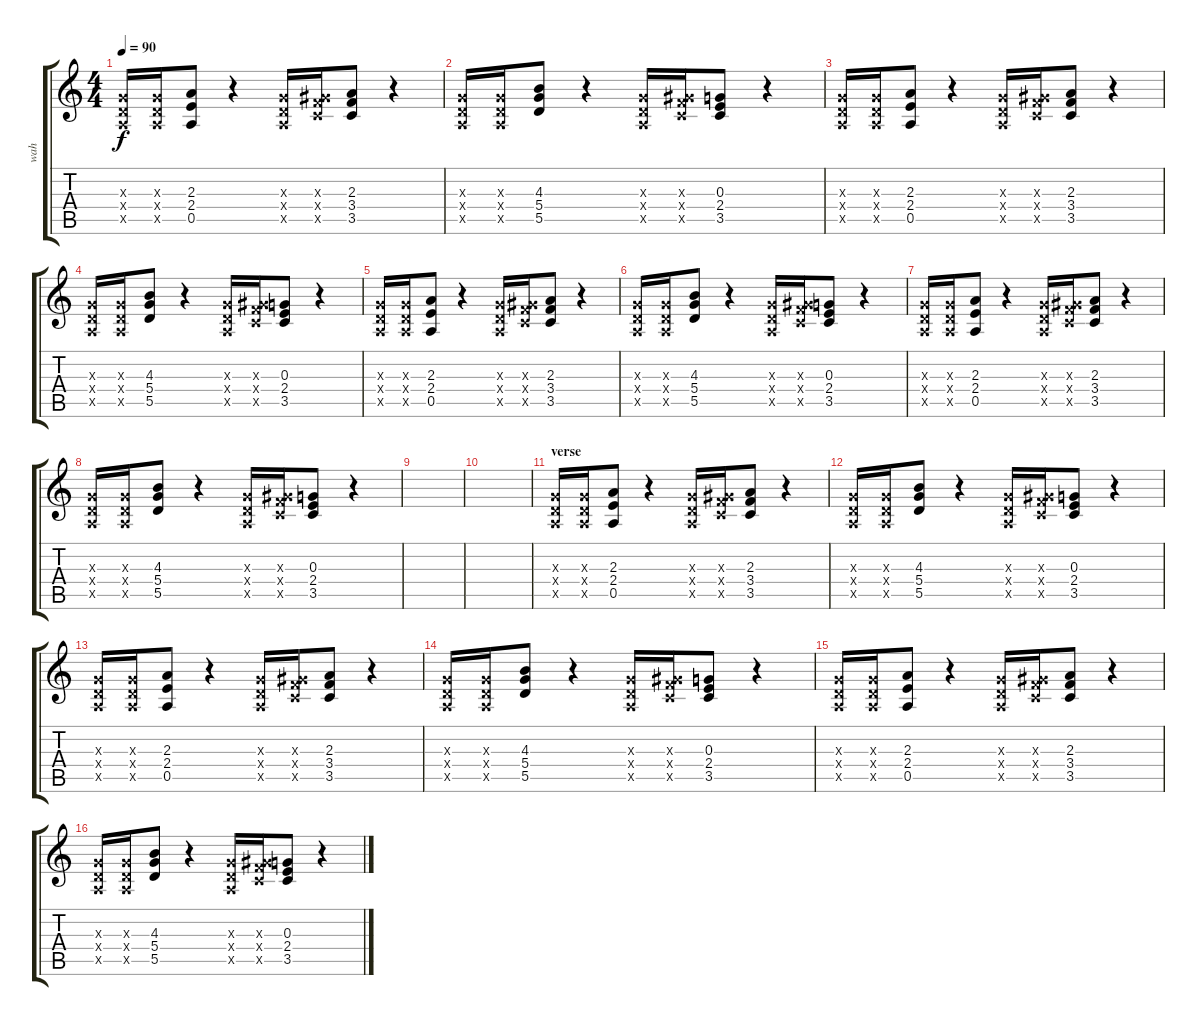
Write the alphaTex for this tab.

\track ("wah" "wah") {instrument overdrivenguitar}
\staff {score tabs}
\tuning (E4 B3 G3 D3 A2 E2) {hide}
\ts (4 4)
\tempo 90
\clef g2
\ks c
(0.3{x} 0.4{x} 0.5{x}).16{dy f instrument overdrivenguitar} (0.3{x} 0.4{x} 0.5{x}).16 (2.3 2.4 0.5).8 r.4 (0.3{x} 0.4{x} 0.5{x}).16 (1.3{x} 3.4{x} 3.5{x}).16 (2.3 3.4 3.5).8 r.4 |
(0.3{x} 0.4{x} 0.5{x}).16 (0.3{x} 0.4{x} 0.5{x}).16 (4.3 5.4 5.5).8 r.4 (0.3{x} 0.4{x} 0.5{x}).16 (1.3{x} 3.4{x} 3.5{x}).16 (0.3 2.4 3.5).8 r.4 |
(0.3{x} 0.4{x} 0.5{x}).16 (0.3{x} 0.4{x} 0.5{x}).16 (2.3 2.4 0.5).8 r.4 (0.3{x} 0.4{x} 0.5{x}).16 (1.3{x} 3.4{x} 3.5{x}).16 (2.3 3.4 3.5).8 r.4 |
(0.3{x} 0.4{x} 0.5{x}).16 (0.3{x} 0.4{x} 0.5{x}).16 (4.3 5.4 5.5).8 r.4 (0.3{x} 0.4{x} 0.5{x}).16 (1.3{x} 3.4{x} 3.5{x}).16 (0.3 2.4 3.5).8 r.4 |
(0.3{x} 0.4{x} 0.5{x}).16 (0.3{x} 0.4{x} 0.5{x}).16 (2.3 2.4 0.5).8 r.4 (0.3{x} 0.4{x} 0.5{x}).16 (1.3{x} 3.4{x} 3.5{x}).16 (2.3 3.4 3.5).8 r.4 |
(0.3{x} 0.4{x} 0.5{x}).16 (0.3{x} 0.4{x} 0.5{x}).16 (4.3 5.4 5.5).8 r.4 (0.3{x} 0.4{x} 0.5{x}).16 (1.3{x} 3.4{x} 3.5{x}).16 (0.3 2.4 3.5).8 r.4 |
(0.3{x} 0.4{x} 0.5{x}).16 (0.3{x} 0.4{x} 0.5{x}).16 (2.3 2.4 0.5).8 r.4 (0.3{x} 0.4{x} 0.5{x}).16 (1.3{x} 3.4{x} 3.5{x}).16 (2.3 3.4 3.5).8 r.4 |
(0.3{x} 0.4{x} 0.5{x}).16 (0.3{x} 0.4{x} 0.5{x}).16 (4.3 5.4 5.5).8 r.4 (0.3{x} 0.4{x} 0.5{x}).16 (1.3{x} 3.4{x} 3.5{x}).16 (0.3 2.4 3.5).8 r.4 |
|
|
\section ("" "verse")
(0.3{x} 0.4{x} 0.5{x}).16 (0.3{x} 0.4{x} 0.5{x}).16 (2.3 2.4 0.5).8 r.4 (0.3{x} 0.4{x} 0.5{x}).16 (1.3{x} 3.4{x} 3.5{x}).16 (2.3 3.4 3.5).8 r.4 |
(0.3{x} 0.4{x} 0.5{x}).16 (0.3{x} 0.4{x} 0.5{x}).16 (4.3 5.4 5.5).8 r.4 (0.3{x} 0.4{x} 0.5{x}).16 (1.3{x} 3.4{x} 3.5{x}).16 (0.3 2.4 3.5).8 r.4 |
(0.3{x} 0.4{x} 0.5{x}).16 (0.3{x} 0.4{x} 0.5{x}).16 (2.3 2.4 0.5).8 r.4 (0.3{x} 0.4{x} 0.5{x}).16 (1.3{x} 3.4{x} 3.5{x}).16 (2.3 3.4 3.5).8 r.4 |
(0.3{x} 0.4{x} 0.5{x}).16 (0.3{x} 0.4{x} 0.5{x}).16 (4.3 5.4 5.5).8 r.4 (0.3{x} 0.4{x} 0.5{x}).16 (1.3{x} 3.4{x} 3.5{x}).16 (0.3 2.4 3.5).8 r.4 |
(0.3{x} 0.4{x} 0.5{x}).16 (0.3{x} 0.4{x} 0.5{x}).16 (2.3 2.4 0.5).8 r.4 (0.3{x} 0.4{x} 0.5{x}).16 (1.3{x} 3.4{x} 3.5{x}).16 (2.3 3.4 3.5).8 r.4 |
(0.3{x} 0.4{x} 0.5{x}).16 (0.3{x} 0.4{x} 0.5{x}).16 (4.3 5.4 5.5).8 r.4 (0.3{x} 0.4{x} 0.5{x}).16 (1.3{x} 3.4{x} 3.5{x}).16 (0.3 2.4 3.5).8 r.4
